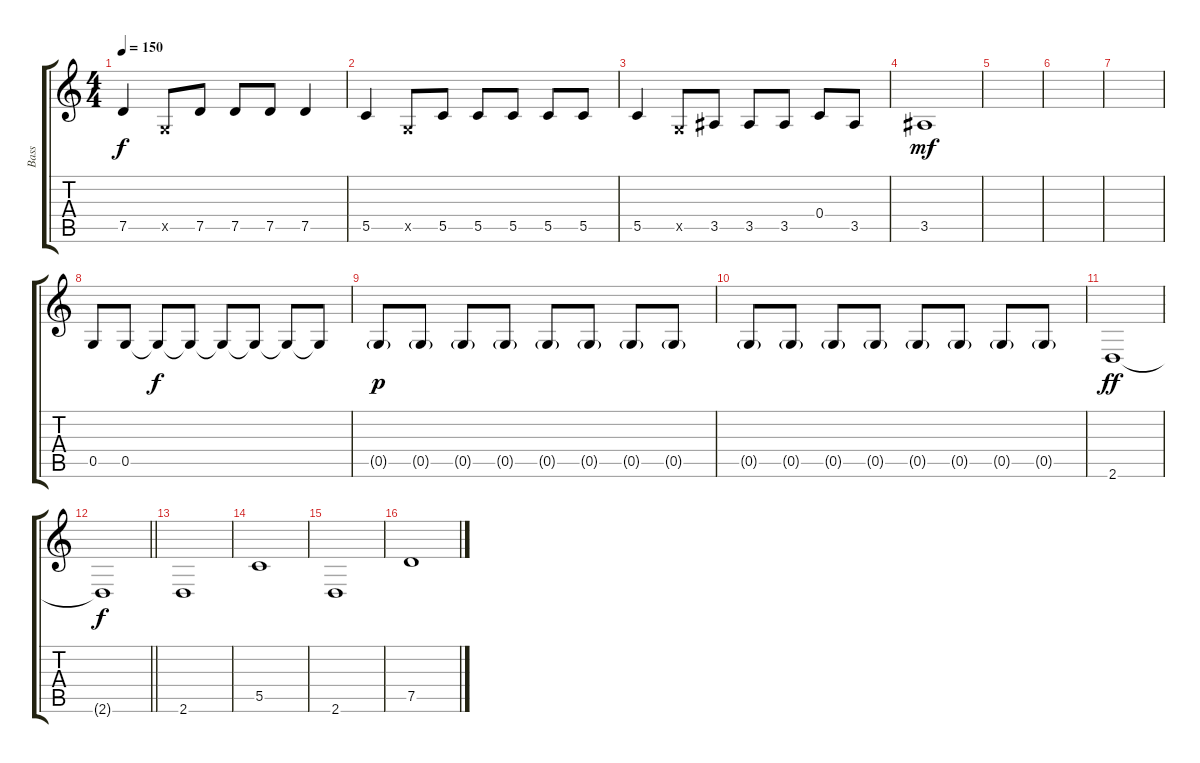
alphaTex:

\track ("Bass" "Bass") {instrument acousticguitarsteel}
\staff {score tabs}
\tuning (D4 A3 F3 C3 G2 C2) {hide}
\ts (4 4)
\tempo 150
\clef g2
\ks c
7.5.4{dy f} 0.5{x}.8 7.5.8 7.5.8 7.5.8 7.5.4 |
5.5.4 0.5{x}.8 5.5.8 5.5.8 5.5.8 5.5.8 5.5.8 |
5.5.4 0.5{x}.8 3.5.8 3.5.8 3.5.8 0.4.8 3.5.8 |
3.5.1{dy mf} |
\ks aminor
|
|
|
0.5.8{volume 0} 0.5.8{volume 9} 0.5{t}.8{dy f} 0.5{t}.8 0.5{t}.8 0.5{t}.8 0.5{t}.8 0.5{t}.8 |
0.5{g}.8{dy p} 0.5{g}.8 0.5{g}.8 0.5{g}.8 0.5{g}.8 0.5{g}.8 0.5{g}.8 0.5{g}.8 |
0.5{g}.8 0.5{g}.8 0.5{g}.8 0.5{g}.8 0.5{g}.8 0.5{g}.8 0.5{g}.8 0.5{g}.8 |
\ks c
2.6.1{dy ff} |
\barLineRight lightlight
2.6{t}.1{dy f} |
2.6.1 |
5.5.1 |
2.6.1 |
7.5.1
